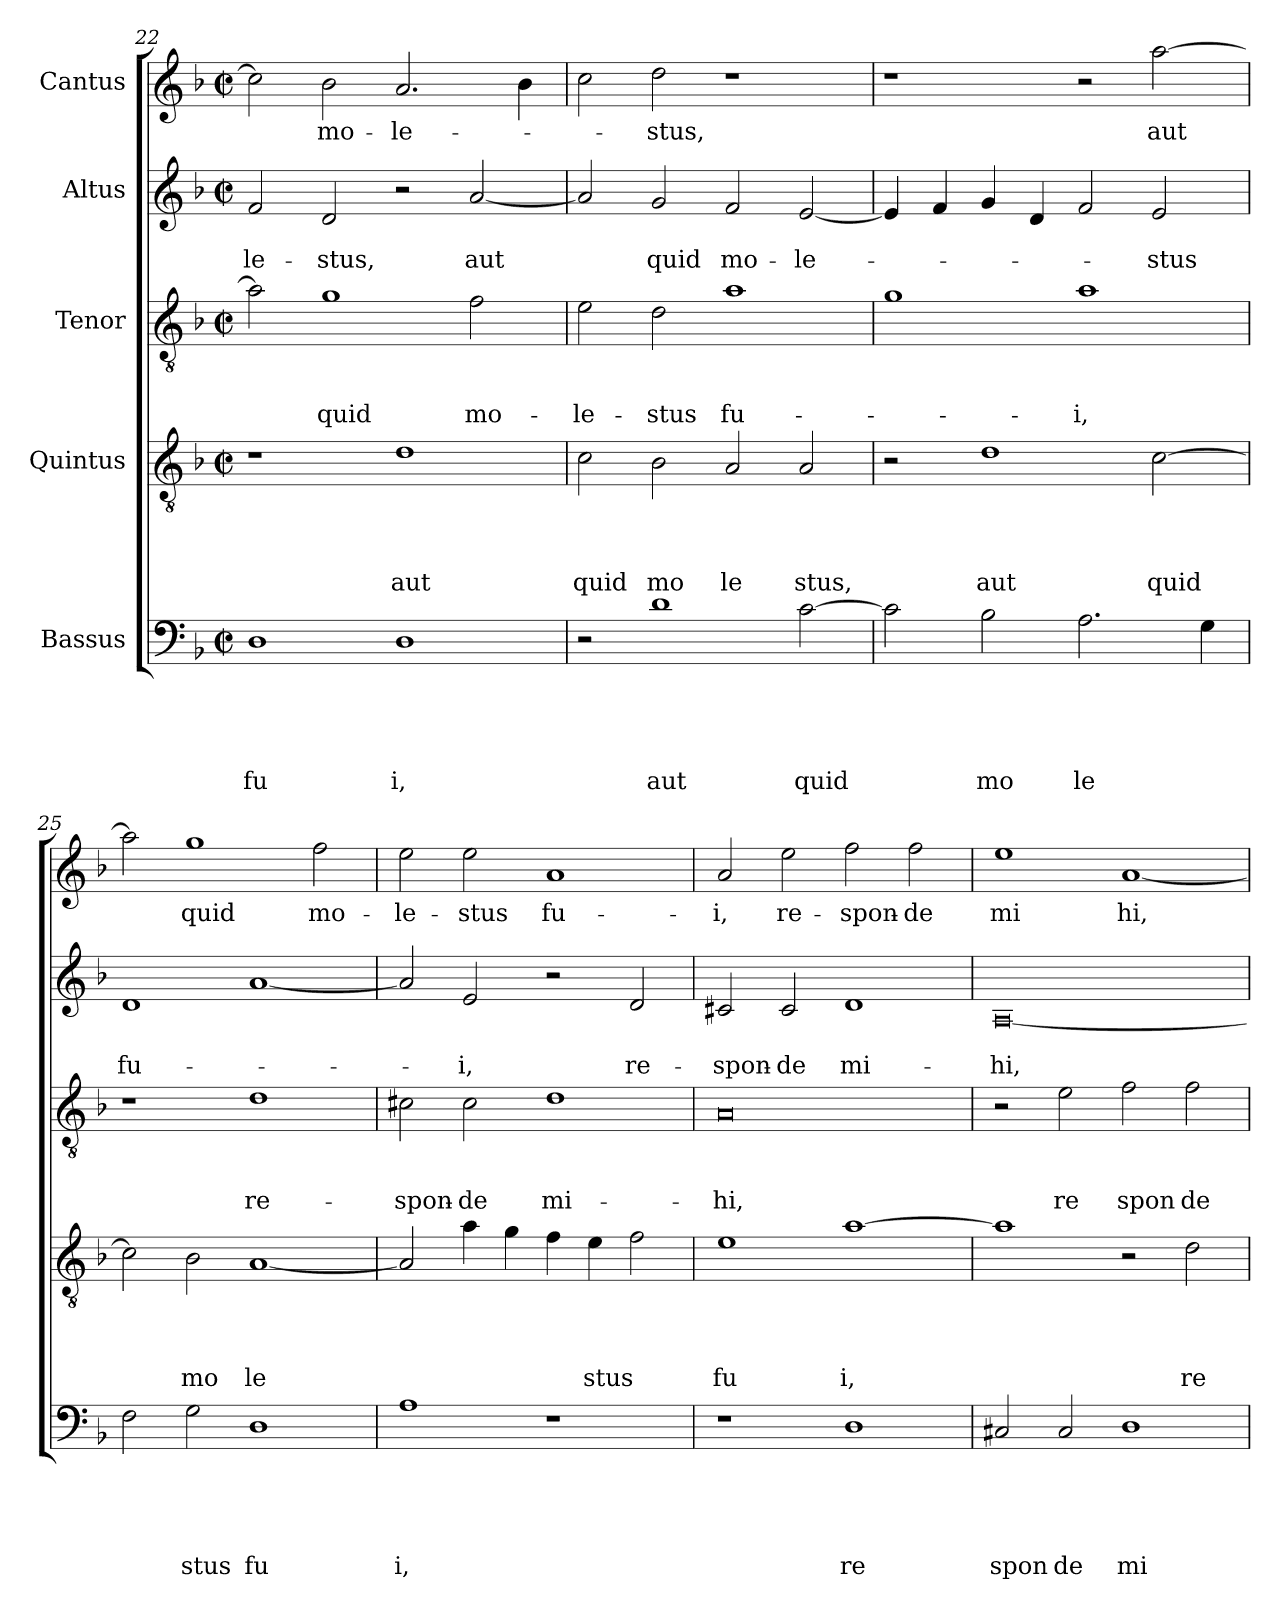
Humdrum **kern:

**kern	**text	**text	**text	**text	**text	**kern	**text	**text	**text	**text	**kern	**text	**text	**text	**kern	**text	**text	**kern	**text
*part5	*part5	*part5	*part5	*part5	*part5	*part4	*part4	*part4	*part4	*part4	*part3	*part3	*part3	*part3	*part2	*part2	*part2	*part1	*part1
*staff5	*staff5	*staff5	*staff5	*staff5	*staff5	*staff4	*staff4	*staff4	*staff4	*staff4	*staff3	*staff3	*staff3	*staff3	*staff2	*staff2	*staff2	*staff1	*staff1
*I"Bassus	*	*	*	*	*	*I"Quintus	*	*	*	*	*I"Tenor	*	*	*	*I"Altus	*	*	*I"Cantus	*
!!LO:LB:g=z
*clefF4	*	*	*	*	*	*clefGv2	*	*	*	*	*clefGv2	*	*	*	*clefG2	*	*	*clefG2	*
*k[b-]	*	*	*	*	*	*k[b-]	*	*	*	*	*k[b-]	*	*	*	*k[b-]	*	*	*k[b-]	*
*F:	*	*	*	*	*	*F:	*	*	*	*	*F:	*	*	*	*F:	*	*	*F:	*
*M2/2	*	*	*	*	*	*M2/2	*	*	*	*	*M2/2	*	*	*	*M2/2	*	*	*M2/2	*
*met(c|)	*	*	*	*	*	*met(c|)	*	*	*	*	*met(c|)	*	*	*	*met(c|)	*	*	*met(c|)	*
=22	=22	=22	=22	=22	=22	=22	=22	=22	=22	=22	=22	=22	=22	=22	=22	=22	=22	=22	=22
!	!	!	!	!	!LO:LY:b	!	!	!	!	!	!	!	!	!	!	!	!LO:LY:b	!	!
1D	.	.	.	.	fu	1r	.	.	.	.	2a\]	.	.	.	2f/	.	-le-	2cc\]	.
!	!	!	!	!	!	!	!	!	!	!	!	!	!	!LO:LY:b	!	!	!LO:LY:b	!	!LO:LY:b
.	.	.	.	.	.	.	.	.	.	.	1g	.	.	quid	2d/	.	-stus,	2b-\	mo-
!	!	!	!	!	!LO:LY:b	!	!	!	!	!LO:LY:b	!	!	!	!	!	!	!	!	!LO:LY:b
1D	.	.	.	.	i,	1d	.	.	.	aut	.	.	.	.	2r	.	.	2.a/	-le-
!	!	!	!	!	!	!	!	!	!	!	!	!	!	!LO:LY:b	!	!	!LO:LY:b	!	!
.	.	.	.	.	.	.	.	.	.	.	2f\	.	.	mo-	[<2a/	.	aut	.	.
.	.	.	.	.	.	.	.	.	.	.	.	.	.	.	.	.	.	4b-\	.
=23	=23	=23	=23	=23	=23	=23	=23	=23	=23	=23	=23	=23	=23	=23	=23	=23	=23	=23	=23
!	!	!	!	!	!	!	!	!	!	!LO:LY:b	!	!	!	!LO:LY:b	!	!	!	!	!
2r	.	.	.	.	.	2c\	.	.	.	quid	2e\	.	.	-le-	2a/]	.	.	2cc\	.
!	!	!	!	!	!LO:LY:b	!	!	!	!	!LO:LY:b	!	!	!	!LO:LY:b	!	!	!LO:LY:b	!	!LO:LY:b
1d	.	.	.	.	aut	2B-\	.	.	.	mo	2d\	.	.	-stus	2g/	.	quid	2dd\	-stus,
!	!	!	!	!	!	!	!	!	!	!LO:LY:b	!	!	!	!LO:LY:b	!	!	!LO:LY:b	!	!
.	.	.	.	.	.	2A/	.	.	.	le	1a	.	.	fu-	2f/	.	mo-	1r	.
!	!	!	!	!	!LO:LY:b	!	!	!	!	!LO:LY:b	!	!	!	!	!	!	!LO:LY:b	!	!
[>2c\	.	.	.	.	quid	2A/	.	.	.	stus,	.	.	.	.	[<2e/	.	-le-	.	.
=24	=24	=24	=24	=24	=24	=24	=24	=24	=24	=24	=24	=24	=24	=24	=24	=24	=24	=24	=24
2c\]	.	.	.	.	.	2r	.	.	.	.	1g	.	.	.	4e/]	.	.	1r	.
.	.	.	.	.	.	.	.	.	.	.	.	.	.	.	4f/	.	.	.	.
!	!	!	!	!	!LO:LY:b	!	!	!	!	!LO:LY:b	!	!	!	!	!	!	!	!	!
2B-\	.	.	.	.	mo	1d	.	.	.	aut	.	.	.	.	4g/	.	.	.	.
.	.	.	.	.	.	.	.	.	.	.	.	.	.	.	4d/	.	.	.	.
!	!	!	!	!	!LO:LY:b	!	!	!	!	!	!	!	!	!LO:LY:b	!	!	!	!	!
2.A\	.	.	.	.	le	.	.	.	.	.	1a	.	.	-i,	2f/	.	.	2r	.
!	!	!	!	!	!	!	!	!	!	!LO:LY:b	!	!	!	!	!	!	!LO:LY:b	!	!LO:LY:b
.	.	.	.	.	.	[>2c\	.	.	.	quid	.	.	.	.	2e/	.	-stus	[>2aa\	aut
4G\	.	.	.	.	.	.	.	.	.	.	.	.	.	.	.	.	.	.	.
=25	=25	=25	=25	=25	=25	=25	=25	=25	=25	=25	=25	=25	=25	=25	=25	=25	=25	=25	=25
!	!	!	!	!	!	!	!	!	!	!	!	!	!	!	!	!	!LO:LY:b	!	!
2F\	.	.	.	.	.	2c\]	.	.	.	.	1r	.	.	.	1d	.	fu-	2aa\]	.
!	!	!	!	!	!LO:LY:b	!	!	!	!	!LO:LY:b	!	!	!	!	!	!	!	!	!LO:LY:b
2G\	.	.	.	.	stus	2B-\	.	.	.	mo	.	.	.	.	.	.	.	1gg	quid
!	!	!	!	!	!LO:LY:b	!	!	!	!	!LO:LY:b	!	!	!	!LO:LY:b	!	!	!	!	!
1D	.	.	.	.	fu	[<1A	.	.	.	le	1d	.	.	re-	[<1a	.	.	.	.
!	!	!	!	!	!	!	!	!	!	!	!	!	!	!	!	!	!	!	!LO:LY:b
.	.	.	.	.	.	.	.	.	.	.	.	.	.	.	.	.	.	2ff\	mo-
=26	=26	=26	=26	=26	=26	=26	=26	=26	=26	=26	=26	=26	=26	=26	=26	=26	=26	=26	=26
!	!	!	!	!	!LO:LY:b	!	!	!	!	!	!	!	!	!LO:LY:b	!	!	!	!	!LO:LY:b
1A	.	.	.	.	i,	2A/]	.	.	.	.	2c#X\	.	.	-spon-	2a/]	.	.	2ee\	-le-
!	!	!	!	!	!	!	!	!	!	!	!	!	!	!LO:LY:b	!	!	!LO:LY:b	!	!LO:LY:b
.	.	.	.	.	.	4a\	.	.	.	.	2c#\	.	.	-de	2e/	.	-i,	2ee\	-stus
.	.	.	.	.	.	4g\	.	.	.	.	.	.	.	.	.	.	.	.	.
!	!	!	!	!	!	!	!	!	!	!	!	!	!	!LO:LY:b	!	!	!	!	!LO:LY:b
1r	.	.	.	.	.	4f\	.	.	.	.	1d	.	.	mi-	2r	.	.	1a	fu-
!	!	!	!	!	!	!	!	!	!	!LO:LY:b	!	!	!	!	!	!	!	!	!
.	.	.	.	.	.	4e\	.	.	.	stus	.	.	.	.	.	.	.	.	.
!	!	!	!	!	!	!	!	!	!	!	!	!	!	!	!	!	!LO:LY:b	!	!
.	.	.	.	.	.	2f\	.	.	.	.	.	.	.	.	2d/	.	re-	.	.
=27	=27	=27	=27	=27	=27	=27	=27	=27	=27	=27	=27	=27	=27	=27	=27	=27	=27	=27	=27
!	!	!	!	!	!	!	!	!	!	!LO:LY:b	!	!	!	!LO:LY:b	!	!	!LO:LY:b	!	!LO:LY:b
1r	.	.	.	.	.	1e	.	.	.	fu	0A	.	.	-hi,	2c#X/	.	-spon-	2a/	-i,
!	!	!	!	!	!	!	!	!	!	!	!	!	!	!	!	!	!LO:LY:b	!	!LO:LY:b
.	.	.	.	.	.	.	.	.	.	.	.	.	.	.	2c#/	.	-de	2ee\	re-
!	!	!	!	!	!LO:LY:b	!	!	!	!	!LO:LY:b	!	!	!	!	!	!	!LO:LY:b	!	!LO:LY:b
1D	.	.	.	.	re	[<1a	.	.	.	i,	.	.	.	.	1d	.	mi-	2ff\	-spon-
!	!	!	!	!	!	!	!	!	!	!	!	!	!	!	!	!	!	!	!LO:LY:b
.	.	.	.	.	.	.	.	.	.	.	.	.	.	.	.	.	.	2ff\	-de
!!LO:PB:g=z
=28	=28	=28	=28	=28	=28	=28	=28	=28	=28	=28	=28	=28	=28	=28	=28	=28	=28	=28	=28
!	!	!	!	!	!LO:LY:b	!	!	!	!	!	!	!	!	!	!	!	!LO:LY:b	!	!LO:LY:b
2C#X/	.	.	.	.	spon	1a]	.	.	.	.	2r	.	.	.	[<0A	.	-hi,	1ee	mi
!	!	!	!	!	!LO:LY:b	!	!	!	!	!	!	!	!	!LO:LY:b	!	!	!	!	!
2C#/	.	.	.	.	de	.	.	.	.	.	2e\	.	.	re	.	.	.	.	.
!	!	!	!	!	!LO:LY:b	!	!	!	!	!	!	!	!	!LO:LY:b	!	!	!	!	!LO:LY:b
1D	.	.	.	.	mi	2r	.	.	.	.	2f\	.	.	spon	.	.	.	[<1a	hi,
!	!	!	!	!	!	!	!	!	!	!LO:LY:b	!	!	!	!LO:LY:b	!	!	!	!	!
.	.	.	.	.	.	2d\	.	.	.	re-	2f\	.	.	de	.	.	.	.	.
=	=	=	=	=	=	=	=	=	=	=	=	=	=	=	=	=	=	=	=
*-	*-	*-	*-	*-	*-	*-	*-	*-	*-	*-	*-	*-	*-	*-	*-	*-	*-	*-	*-
